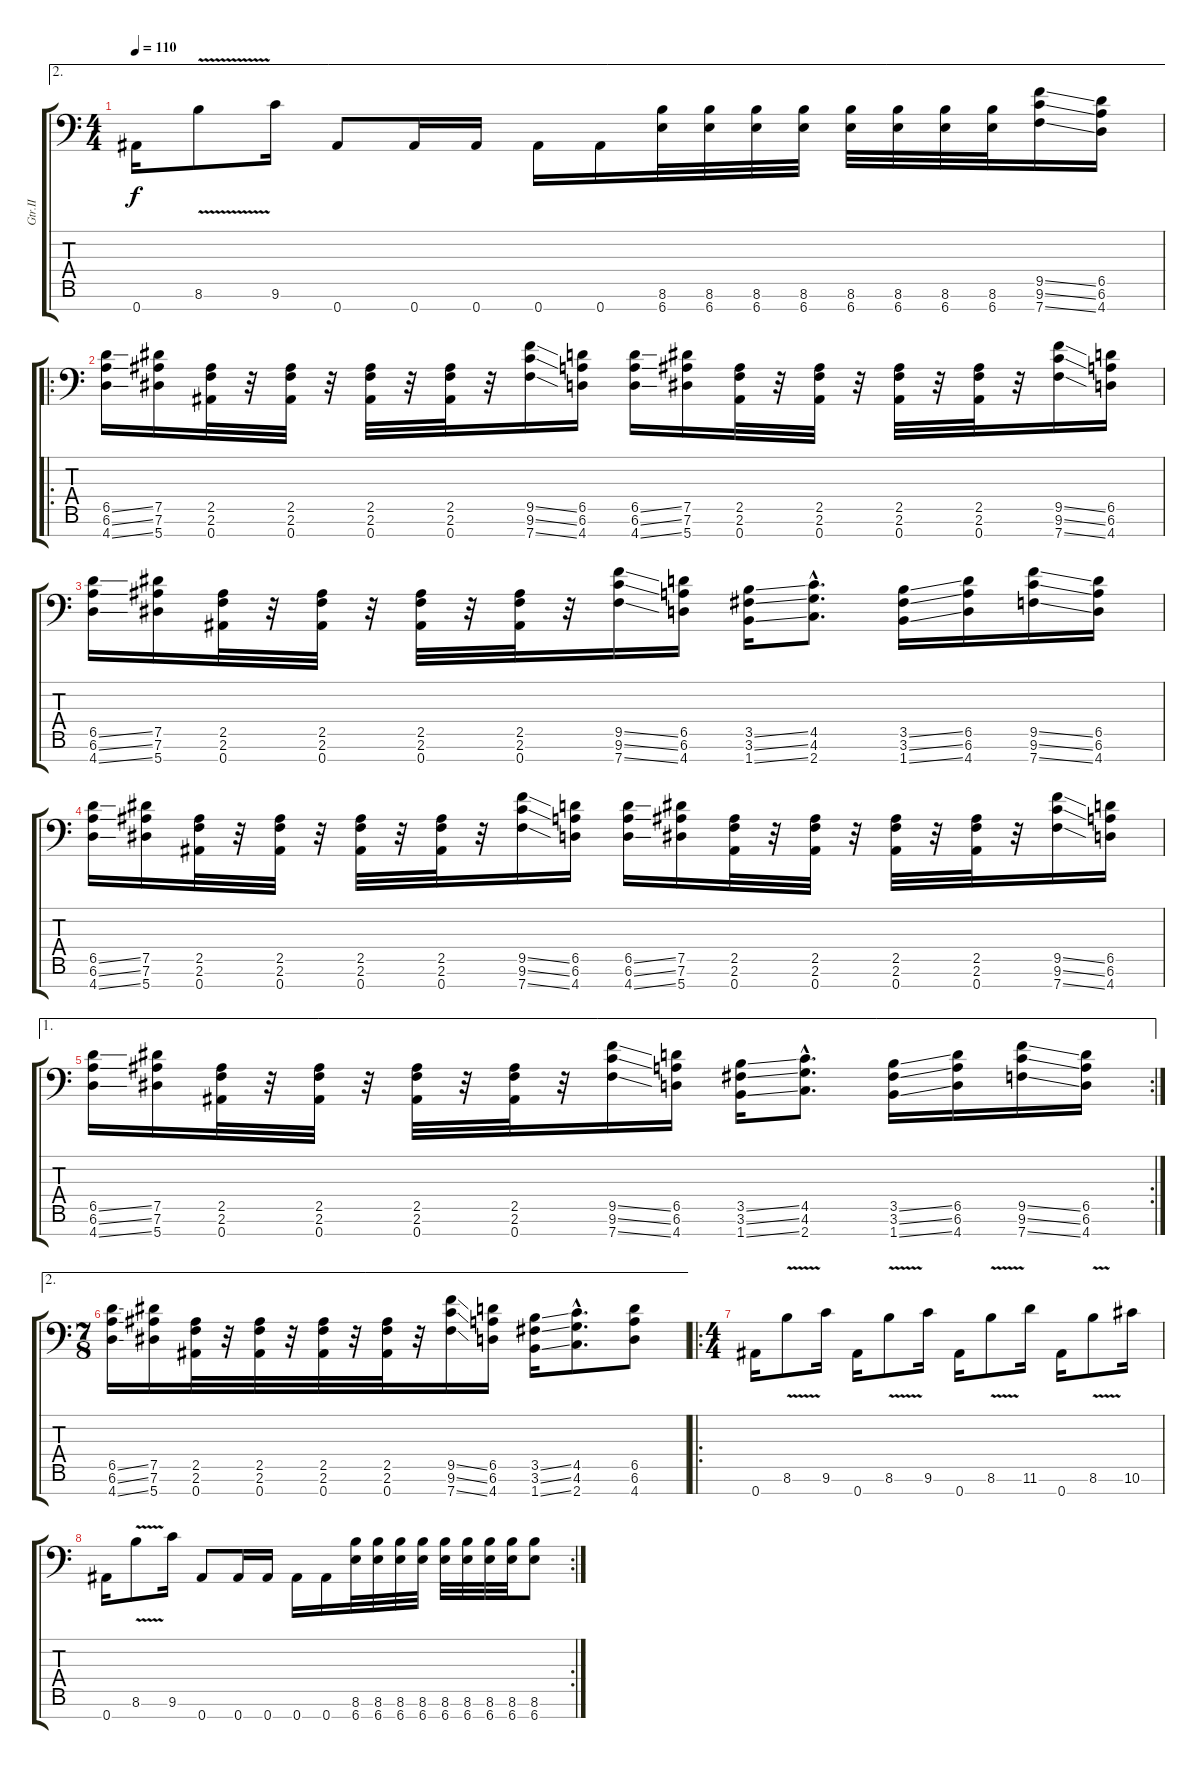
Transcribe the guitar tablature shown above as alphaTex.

\track ("Gtr.II" "Gtr.II") {instrument overdrivenguitar}
\staff {score tabs}
\tuning (Eb4 Bb3 Gb3 Db3 Ab2 Eb2 Bb1) {hide}
\ae 2
\ts (4 4)
\tempo 110
\clef f4
\ks c
0.7.16{dy f} 8.6{v}.8 9.6.16 0.7.8 0.7.16 0.7.16 0.7.16 0.7.16 (8.6 6.7).32 (8.6 6.7).32 (8.6 6.7).32 (8.6 6.7).32 (8.6 6.7).32 (8.6 6.7).32 (8.6 6.7).32 (8.6 6.7).32 (9.5{ss} 9.6{ss} 7.7{ss}).16 (6.5 6.6 4.7).16 |
\ro
(6.5{ss} 6.6{ss} 4.7{ss}).16 (7.5 7.6 5.7).16 (2.5 2.6 0.7).32 r.32 (2.5 2.6 0.7).32 r.32 (2.5 2.6 0.7).32 r.32 (2.5 2.6 0.7).32 r.32 (9.5{ss} 9.6{ss} 7.7{ss}).16 (6.5 6.6 4.7).16 (6.5{ss} 6.6{ss} 4.7{ss}).16 (7.5 7.6 5.7).16 (2.5 2.6 0.7).32 r.32 (2.5 2.6 0.7).32 r.32 (2.5 2.6 0.7).32 r.32 (2.5 2.6 0.7).32 r.32 (9.5{ss} 9.6{ss} 7.7{ss}).16 (6.5 6.6 4.7).16 |
(6.5{ss} 6.6{ss} 4.7{ss}).16 (7.5 7.6 5.7).16 (2.5 2.6 0.7).32 r.32 (2.5 2.6 0.7).32 r.32 (2.5 2.6 0.7).32 r.32 (2.5 2.6 0.7).32 r.32 (9.5{ss} 9.6{ss} 7.7{ss}).16 (6.5 6.6 4.7).16 (3.5{ss} 3.6{ss} 1.7{ss}).16 (4.5{hac} 4.6{hac} 2.7{hac}).8{d} (3.5{ss} 3.6{ss} 1.7{ss}).16 (6.5 6.6 4.7).16 (9.5{ss} 9.6{ss} 7.7{ss}).16 (6.5 6.6 4.7).16 |
(6.5{ss} 6.6{ss} 4.7{ss}).16 (7.5 7.6 5.7).16 (2.5 2.6 0.7).32 r.32 (2.5 2.6 0.7).32 r.32 (2.5 2.6 0.7).32 r.32 (2.5 2.6 0.7).32 r.32 (9.5{ss} 9.6{ss} 7.7{ss}).16 (6.5 6.6 4.7).16 (6.5{ss} 6.6{ss} 4.7{ss}).16 (7.5 7.6 5.7).16 (2.5 2.6 0.7).32 r.32 (2.5 2.6 0.7).32 r.32 (2.5 2.6 0.7).32 r.32 (2.5 2.6 0.7).32 r.32 (9.5{ss} 9.6{ss} 7.7{ss}).16 (6.5 6.6 4.7).16 |
\ae 1
\rc 2
(6.5{ss} 6.6{ss} 4.7{ss}).16 (7.5 7.6 5.7).16 (2.5 2.6 0.7).32 r.32 (2.5 2.6 0.7).32 r.32 (2.5 2.6 0.7).32 r.32 (2.5 2.6 0.7).32 r.32 (9.5{ss} 9.6{ss} 7.7{ss}).16 (6.5 6.6 4.7).16 (3.5{ss} 3.6{ss} 1.7{ss}).16 (4.5{hac} 4.6{hac} 2.7{hac}).8{d} (3.5{ss} 3.6{ss} 1.7{ss}).16 (6.5 6.6 4.7).16 (9.5{ss} 9.6{ss} 7.7{ss}).16 (6.5 6.6 4.7).16 |
\ae 2
\ts (7 8)
(6.5{ss} 6.6{ss} 4.7{ss}).16 (7.5 7.6 5.7).16 (2.5 2.6 0.7).32 r.32 (2.5 2.6 0.7).32 r.32 (2.5 2.6 0.7).32 r.32 (2.5 2.6 0.7).32 r.32 (9.5{ss} 9.6{ss} 7.7{ss}).16 (6.5 6.6 4.7).16 (3.5{ss} 3.6{ss} 1.7{ss}).16 (4.5{hac} 4.6{hac} 2.7{hac}).8{d} (6.5 6.6 4.7).8 |
\ro
\ts (4 4)
0.7.16 8.6{v}.8 9.6.16 0.7.16 8.6{v}.8 9.6.16 0.7.16 8.6{v}.8 11.6.16 0.7.16 8.6{v}.8 10.6.16 |
\rc 2
0.7.16 8.6{v}.8 9.6.16 0.7.8 0.7.16 0.7.16 0.7.16 0.7.16 (8.6 6.7).32 (8.6 6.7).32 (8.6 6.7).32 (8.6 6.7).32 (8.6 6.7).32 (8.6 6.7).32 (8.6 6.7).32 (8.6 6.7).32 (8.6 6.7).8
